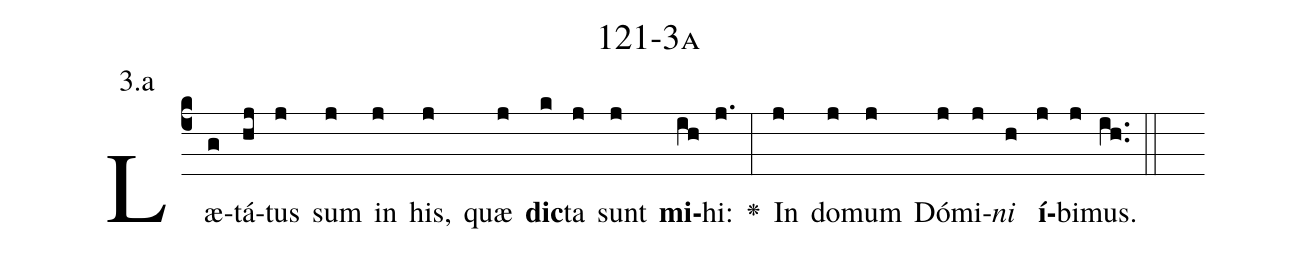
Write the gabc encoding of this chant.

name: 121-3a;
annotation: 3.a;
%%
(c4)Læ(g)tá(hj)tus(j) sum(j) in(j) his,(j) quæ(j) <b>dic</b>(k)ta(j) sunt(j) <b>mi</b>(ih)hi:(j.) <v>\greheightstar</v>(:) In(j) do(j)mum(j) Dó(j)mi(j)<i>ni</i>(h) <b>í</b>(j)bi(j)mus.(ih..) (::)


%E(j) u(j) o(j) u(h) a(j) e.(ih..) (::)
